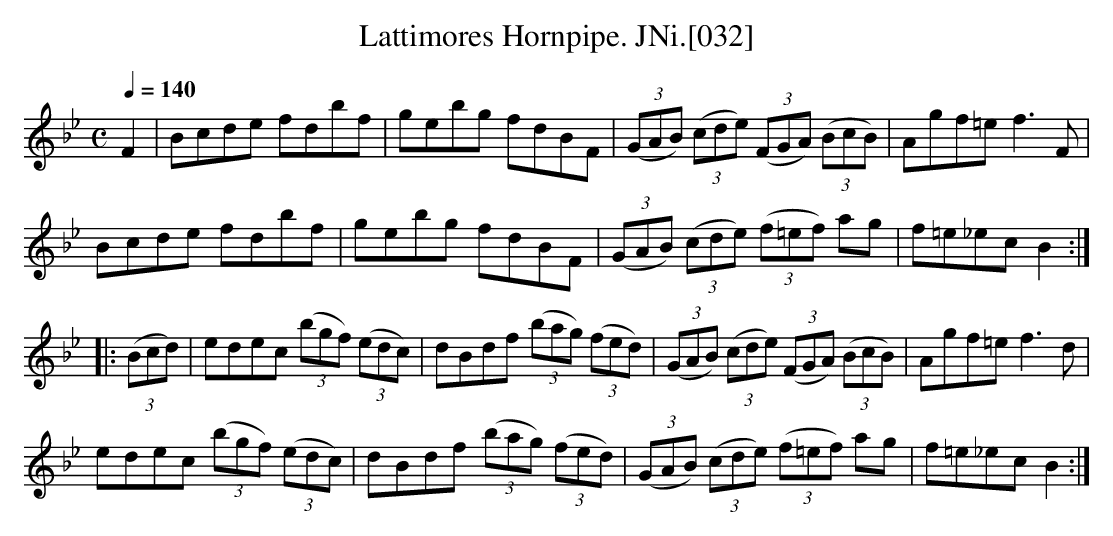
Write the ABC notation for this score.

X:1
T:Lattimores Hornpipe. JNi.[032]
M:C
L:1/8
Q:1/4=140
K:Bb
F2|Bcde fdbf|gebg fdBF|((3GAB) ((3cde) ((3FGA) ((3BcB)|Agf=e f3 F|
Bcde fdbf|gebg fdBF|((3GAB) ((3cde) ((3f=ef) ag|f=e_ec B2:|
|:((3Bcd)|edec ((3bgf) ((3edc)|dBdf ((3bag) ((3fed)|\
((3GAB) ((3cde) ((3FGA) ((3BcB)|Agf=e f3 d|
edec ((3bgf) ((3edc)|dBdf ((3bag) ((3fed)|((3GAB) ((3cde) ((3f=ef) ag|f=e_ec B2:|
